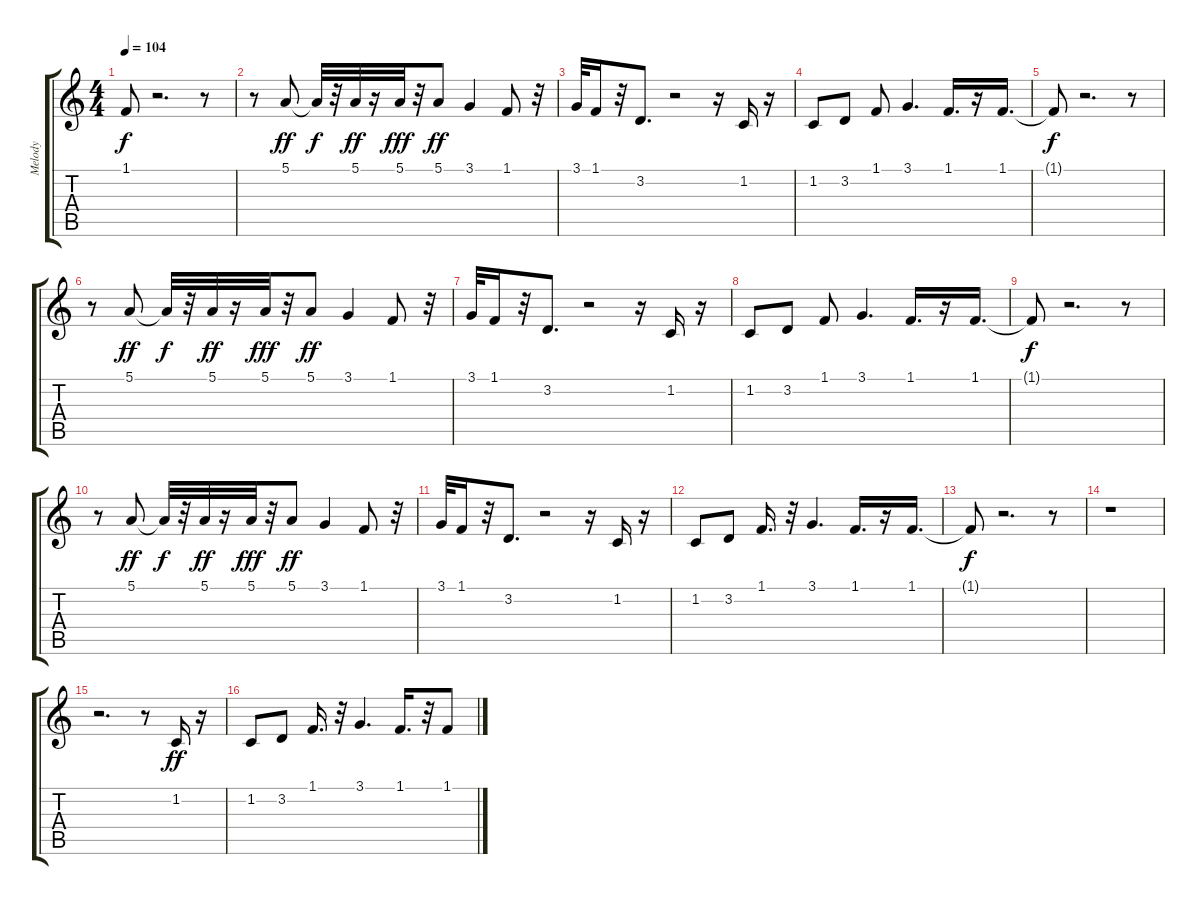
\track ("Melody" "Melody") {instrument acousticgrandpiano}
\staff {score tabs}
\tuning (E4 B3 G3 D3 A2 E2) {hide}
\ts (4 4)
\tempo 104
\clef g2
\ks c
1.1{t}.8{dy f} r.2{d} r.8 |
r.8 5.1.8{dy ff} 5.1{t}.32{dy f} r.32 5.1.32{dy ff} r.16 5.1.32{dy fff} r.32 5.1.8{dy ff} 3.1.4 1.1.8 r.32 |
3.1.32 1.1.16 r.32 3.2.8{d} r.2 r.16 1.2.16 r.16 |
1.2.8 3.2.8 1.1.8 3.1.4{d} 1.1.16{d} r.16 1.1.16{d} |
1.1{t}.8{dy f} r.2{d} r.8 |
r.8 5.1.8{dy ff} 5.1{t}.32{dy f} r.32 5.1.32{dy ff} r.16 5.1.32{dy fff} r.32 5.1.8{dy ff} 3.1.4 1.1.8 r.32 |
3.1.32 1.1.16 r.32 3.2.8{d} r.2 r.16 1.2.16 r.16 |
1.2.8 3.2.8 1.1.8 3.1.4{d} 1.1.16{d} r.16 1.1.16{d} |
1.1{t}.8{dy f} r.2{d} r.8 |
r.8 5.1.8{dy ff} 5.1{t}.32{dy f} r.32 5.1.32{dy ff} r.16 5.1.32{dy fff} r.32 5.1.8{dy ff} 3.1.4 1.1.8 r.32 |
3.1.32 1.1.16 r.32 3.2.8{d} r.2 r.16 1.2.16 r.16 |
1.2.8 3.2.8 1.1.16{d} r.32 3.1.4{d} 1.1.16{d} r.16 1.1.16{d} |
1.1{t}.8{dy f} r.2{d} r.8 |
r.1 |
r.2{d} r.8 1.2.16{dy ff} r.16 |
1.2.8 3.2.8 1.1.16{d} r.32 3.1.4{d} 1.1.16{d} r.32 1.1.8
